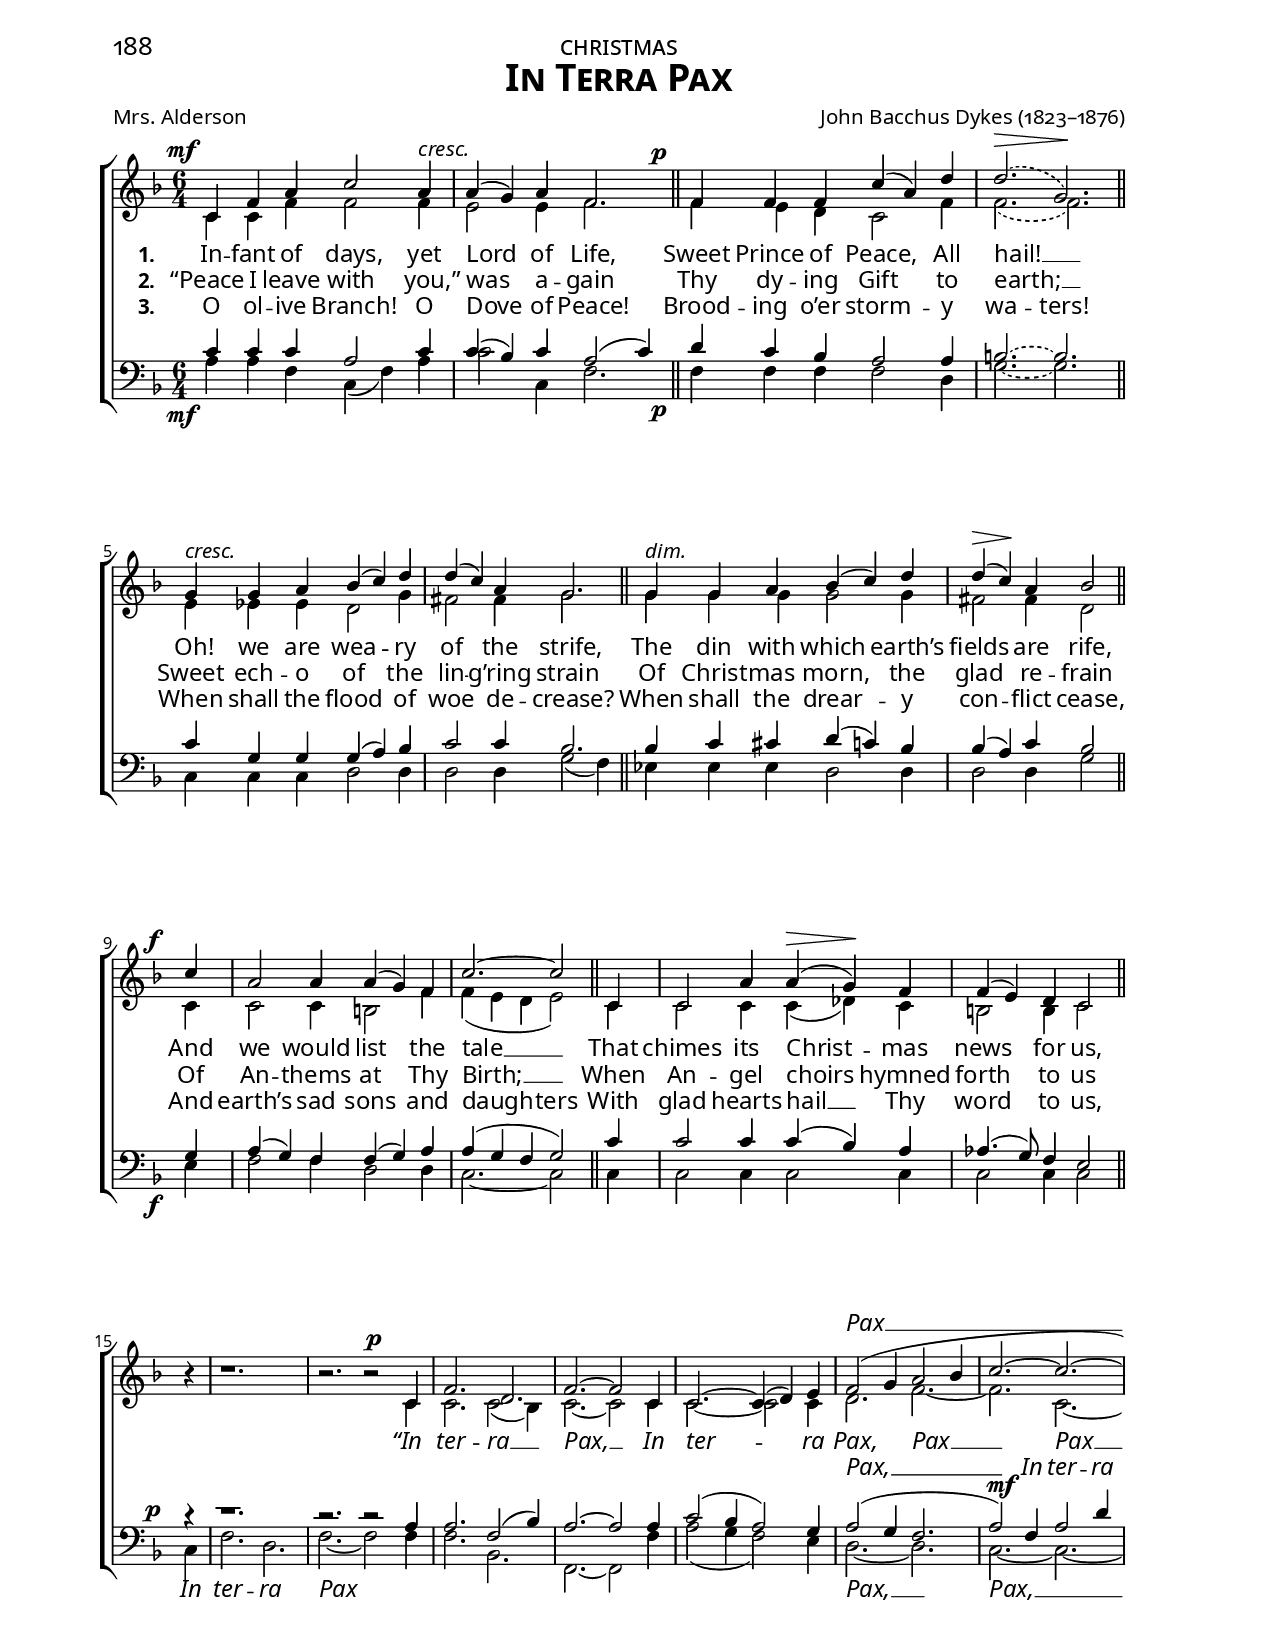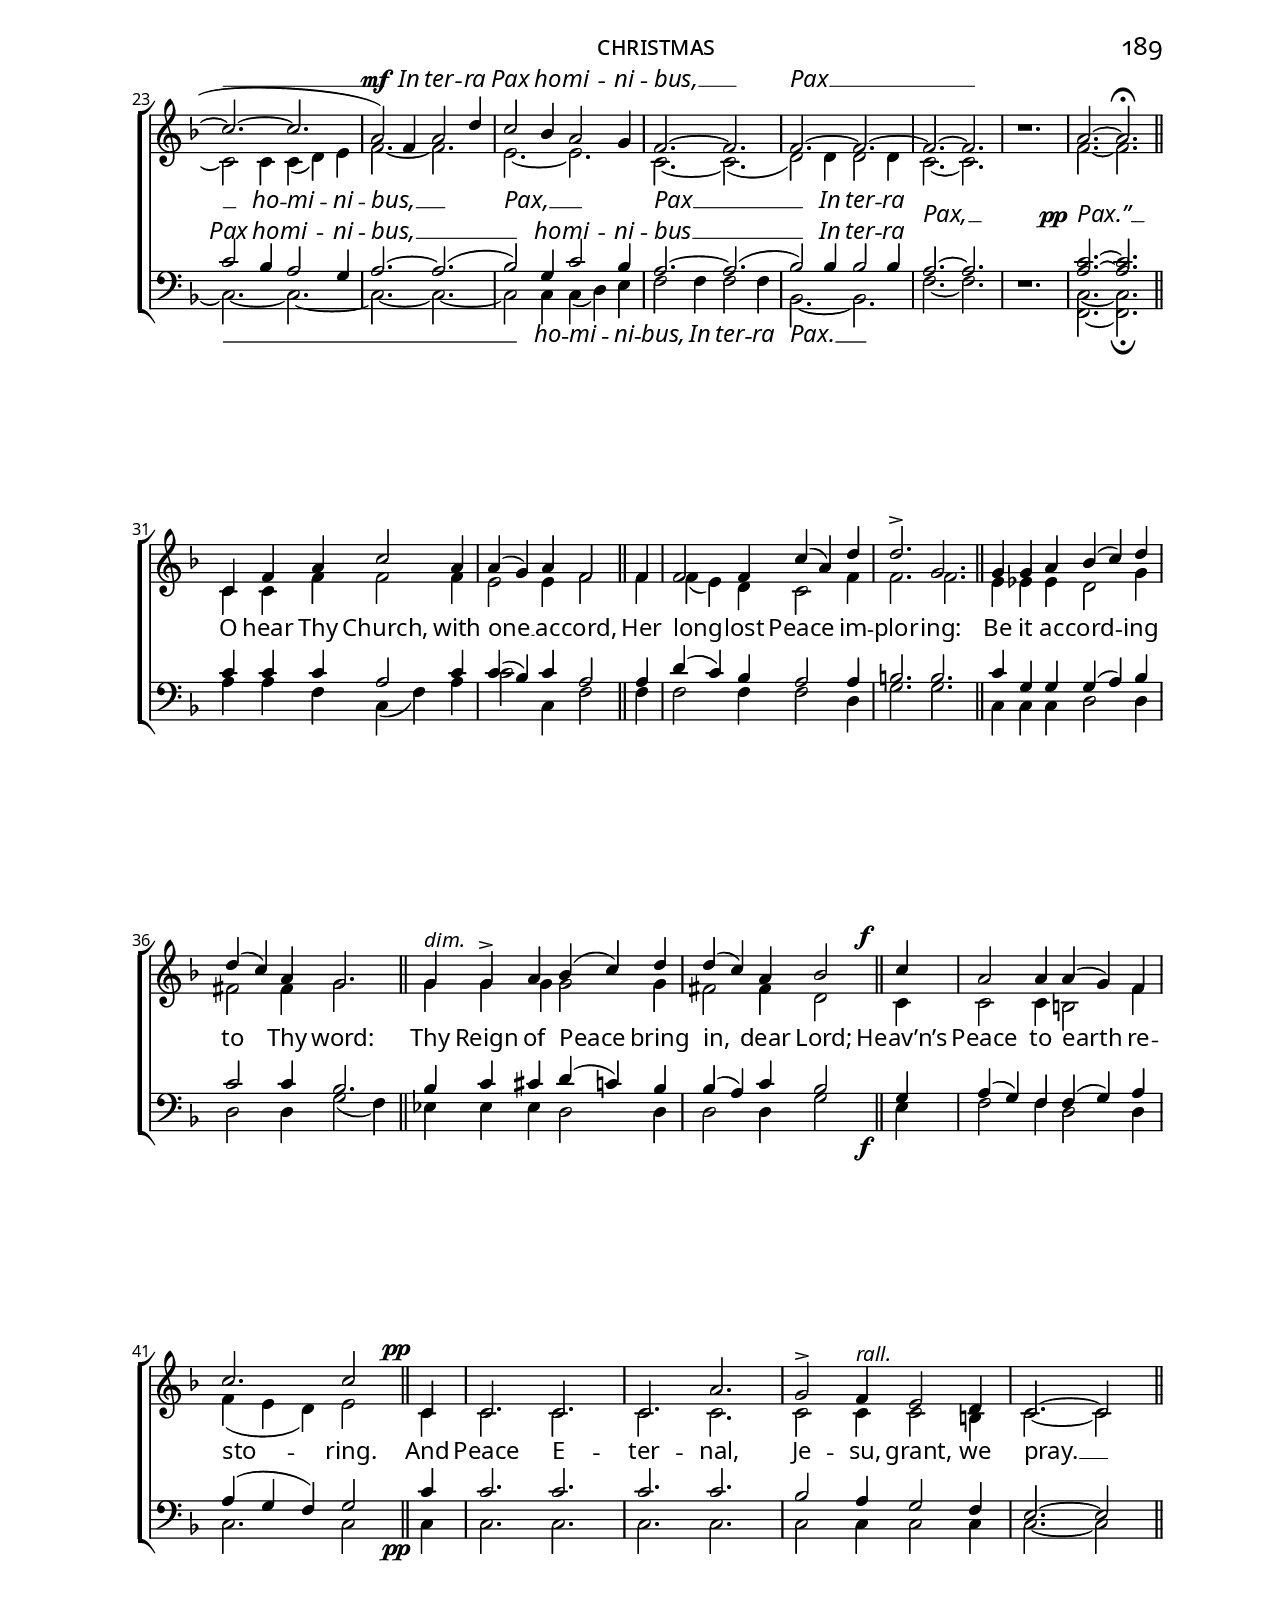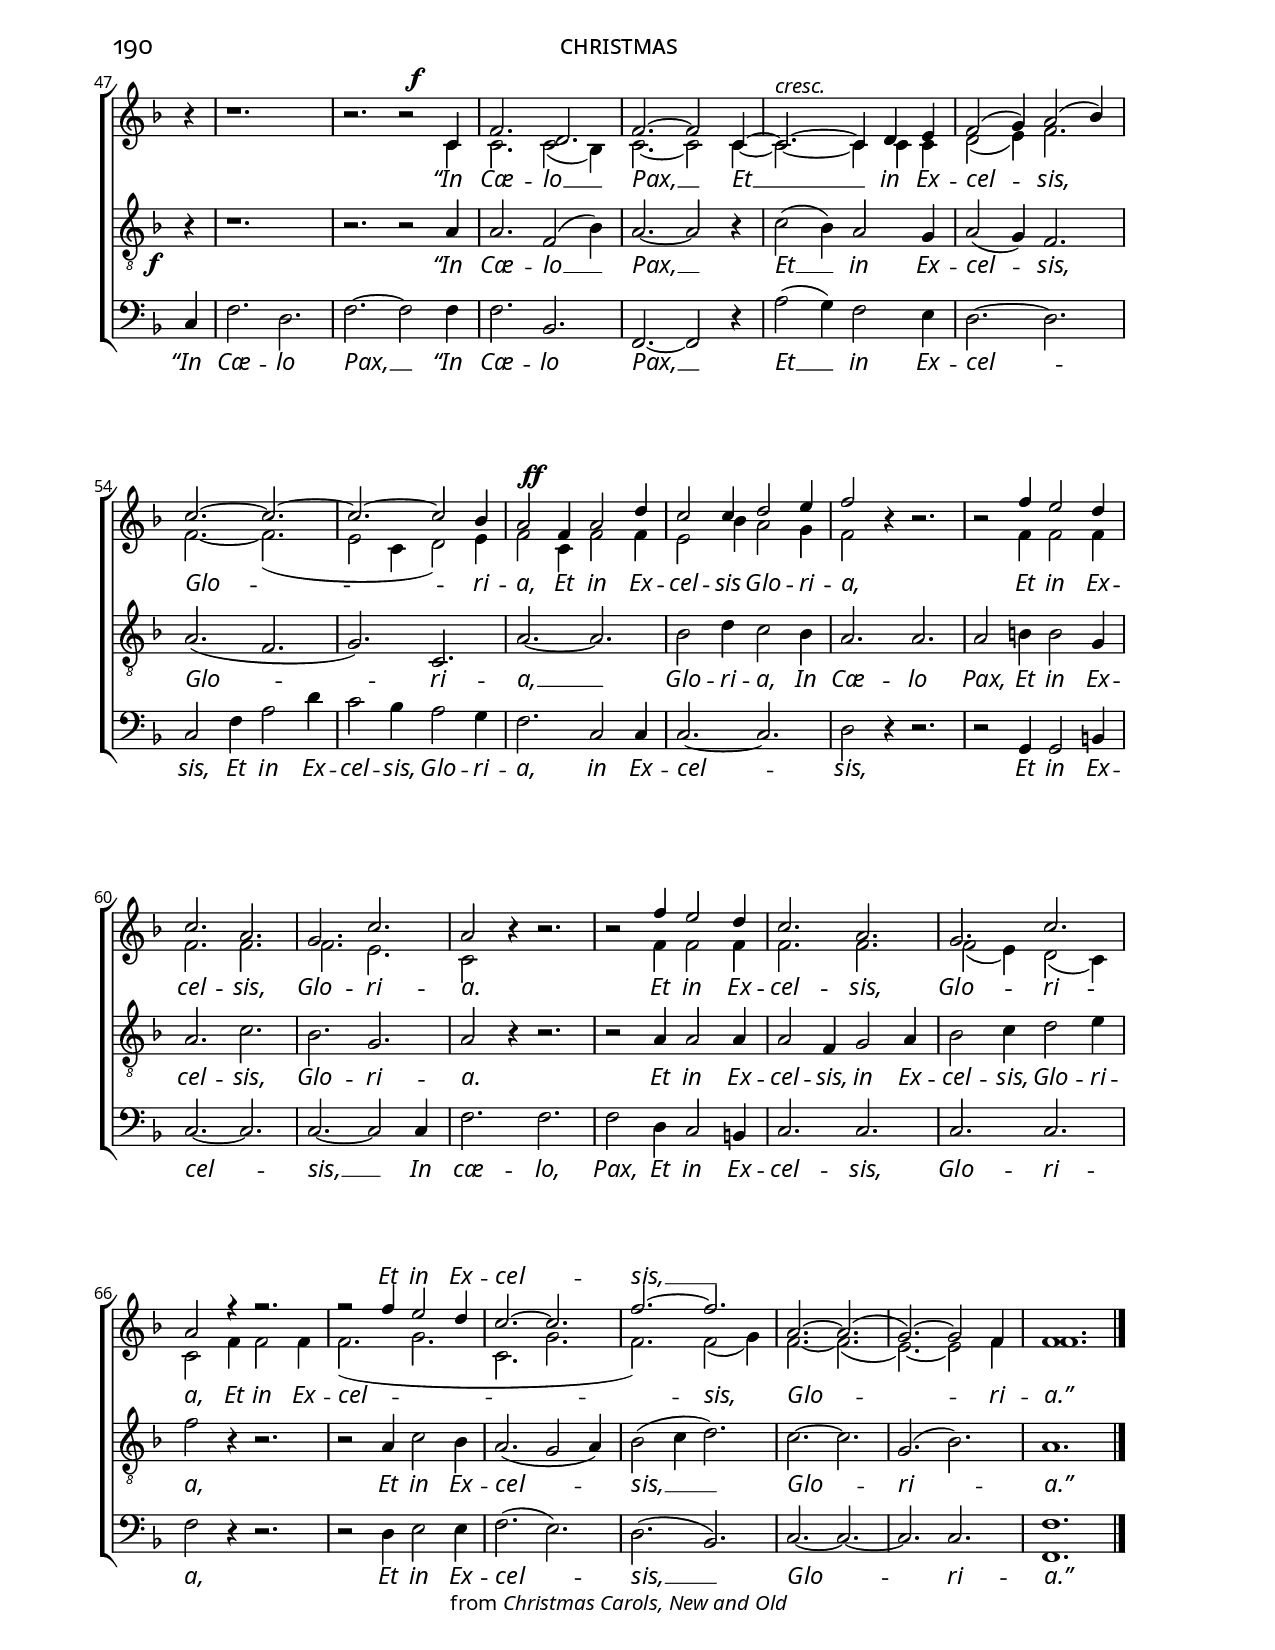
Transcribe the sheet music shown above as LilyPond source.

\version "2.14.2"
\include "util.ly"
\header {
  title = \markup{\override #'(font-name . "Garamond Premier Pro Semibold"){ \abs-fontsize #18 \smallCapsOldStyle"In Terra Pax"}}
  poet = \markup\oldStyleNum"Mrs. Alderson"
  composer = \markup\oldStyleNum"John Bacchus Dykes (1823–1876)"
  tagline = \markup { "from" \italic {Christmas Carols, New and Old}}
}
\paper {
  %print-all-headers = ##t
  paper-height = 11\in
  paper-width = 8.5\in
  indent = 0\in
  %system-system-spacing = #'((basic-distance . 10) (padding . 0))
  %system-system-spacing =
  %  #'((basic-distance . 0)
  %     (minimum-distance . 0)
  %     (padding . -0.35)
  %     (stretchability . 100))
  ragged-last-bottom = ##f
  ragged-bottom = ##f
  two-sided = ##t
  inner-margin = 1\in
  outer-margin = 0.75\in
  top-margin = 0.26\in
  bottom-margin = 0.25\in
  first-page-number = #188
  print-first-page-number = ##t
  headerLine = \markup{\override #'(font-name . "Garamond Premier Pro") \smallCapsOldStyle"christmas"}
  oddHeaderMarkup = \markup\fill-line{
     \override #'(font-name . "Garamond Premier Pro")\abs-fontsize #12.5
     \combine 
        \fill-line{"" \on-the-fly #print-page-number-check-first
        \oldStylePageNum""
        }
        \fill-line{\headerLine}
  }
  evenHeaderMarkup = \markup {
     \override #'(font-name . "Garamond Premier Pro")\abs-fontsize #12.5
     \combine
        \on-the-fly #print-page-number-check-first
        \oldStylePageNum""
        \fill-line{\headerLine}
  }
}
#(set-global-staff-size 18) \paper{ #(define fonts (make-pango-font-tree "Garamond Premier Pro" "Garamond Premier Pro" "Garamond Premier Pro" (/ 18 20))) }
global = {
  \key f \major
  \time 6/4
  \autoBeamOff
  \override DynamicLineSpanner #'staff-padding = #-1.0
  \override DynamicLineSpanner #'Y-extent = #'(-0.35 . 1)
  \override DynamicText #'X-offset = #-4
}
globalNoTime = {
  \key f \major
  \autoBeamOff
  \override DynamicLineSpanner #'staff-padding = #-1.0
  \override DynamicLineSpanner #'Y-extent = #'(-0.35 . 1)
  \override DynamicText #'X-offset = #-4
}

sopMusic = \relative c' {
  c4^\mf f a c2 a4^\markup\italic"cresc." |
  a( g) a f2. \bar "||"
  f4^\p f f c'( a) d |
  \slurDashed
  d2.(^\> g,)\! \bar "||"
  
  \slurSolid
  g4^\markup\italic"cresc." g a bes( c) d |
  d( c) a g2. \bar "||"
  g4^\markup\italic"dim." g a bes( c) d |
  \partial 4*5 d(^\> c)\! a bes2 \bar "||"
  
  \partial 4 c4^\f |
  a2 a4 a( g) f |
  \partial 4*5 c'2.~ c2 \bar "||"
  \partial 4 c,4 |
  c2 a'4 a(^\> g)\! f |
  \partial 4*5 f( e) d c2 \bar "||" \break
  
  \partial 4 b'4\rest |
  b1.\rest |
  b2.\rest b2\rest c,4^\p |
  f2. d |
  f~ f2 c4 |
  c2.~ c4( d) e |
  
  f2( g4 a2 bes4 |
  c2.~ c~ |
  c~ c |
  a2) f4 a2 d4 |
  
  c2 bes4 a2 g4 |
  f2.~ f |
  f~ f~ |
  f~ f |
  bes1.\rest |
  a2.~ a2.\fermata \bar "||" \break
  
  % verse 4
  c,4 f a c2 a4 |
  a( g) a f2 \bar "||"
  f4 |
  f2 f4 c'( a) d |
  d2.^> g, \bar "||"
  
  g4 g a bes( c) d |
  d( c) a g2. \bar "||"
  g4^\markup\italic"dim." g^> a bes( c) d |
  \partial 4*5 d( c) a bes2 \bar "||"
  
  \partial 4 c4^\f |
  a2 a4 a( g) f |
  \partial 4*5 c'2. c2 \bar "||"
  \partial 4 c,4^\pp |
  c2. c |
  c a' |
  
  g2^> f4^\markup\italic"rall." e2 d4 |
  \partial 4*5 c2.~ c2 \bar "||"  \pageBreak
  \partial 4 b'4\rest |
  b1.\rest |
  b2.\rest b2\rest c,4^\f |
  f2. d |
  f~ f2 c4~ |
  c2.~^\markup\italic"cresc." c4 d e |
  
  f2( g4) a2( bes4) |
  c2.~ c~ |
  c~ c2 bes4 |
  a2 f4^\ff a2 d4 |
  c2 c4 d2 e4 |
  f2 bes,4\rest bes2.\rest |
  
  bes2\rest f'4 e2 d4 |
  c2. a |
  g c |
  a2 bes4\rest bes2.\rest |
  
  bes2\rest f'4 e2 d4 |
  c2. a |
  g c |
  a2 f'4\rest f2.\rest |
  
  f2\rest f4 e2 d4 |
  c2.~ c |
  f~ f |
  a,~ a( |
  g)~ g2 f4 |
  f1. \bar "|."
}
sopWords = {
  \lyricmode {
    \repeat unfold 44 {\skip 1}
    \repeat unfold 7 {\skip 1}
    \markup\italic Pax __
  }
  \set stanza = \markup\dynamic"mf"
  \lyricmode {
    \markup\italic In \markup\italic ter -- \markup\italic ra \markup\italic Pax \markup\italic ho -- \markup\italic mi -- \markup\italic ni -- \markup\italic bus, __ \markup\italic Pax __
  }
  \lyricmode {
    ""
    
    \repeat unfold 47 {\skip 1}
    \repeat unfold 37 {\skip 1}
    \markup\italic Et \markup\italic in \markup\italic Ex -- \markup\italic cel -- \markup\italic sis, __
  }
}

dropLyrics = {
  \override LyricText #'extra-offset = #'(0 . -2.0)
  \override LyricHyphen #'extra-offset = #'(0 . -2.0)
  \override LyricExtender #'extra-offset = #'(0 . -2.0)
  \override StanzaNumber #'extra-offset = #'(0 . -2.0)
}
dropLyricsII = {
  \override LyricText #'extra-offset = #'(0 . -0.2)
  \override LyricHyphen #'extra-offset = #'(0 . -0.2)
  \override LyricExtender #'extra-offset = #'(0 . -0.2)
  \override StanzaNumber #'extra-offset = #'(0 . -0.2)
}

altoMusic = \relative c' {
  c4 c f f2 f4 |
  e2 e4 f2. \bar "||"
  f4 e d c2 f4 |
  \slurDashed
  f2.( f) \bar "||"
  
  \slurSolid
  e4 ees ees d2 g4 |
  fis2 fis4 g2. \bar "||"
  g4 g g g2 g4 |
  fis2 fis4 d2 \bar "||"
  
  c4 |
  c2 c4 b2 f'4 |
  f( e d e2) \bar "||"
  c4 |
  c2 c4 c( des) c |
  b2 b4 c2 \bar "||"
  
  s4 |
  s1. |
  s2. s2 c4 |
  c2. c2( bes4) |
  c2.~ c2 c4 |
  c2.~ c2 c4 |
  
  d2. f~ |
  f) c2.~ |
  c2 c4 c( d) e |
  f2.~ f |
  
  e2.~ e |
  c~ c( |
  d2) d4 d2 d4 |
  c2.~ c |
  s1. |
  f2.~ f \bar "||"
  
  % verse 4
  c4 c f f2 f4 |
  e2 e4 f2 \bar "||"
  f4 |
  f4( e) d c2 f4 |
  f2. f \bar "||"
  
  e4 ees ees d2 g4 |
  fis2 fis4 g2. \bar "||"
  g4 g g g2 g4 |
  fis2 fis4 d2 \bar "||"
  
  c4 |
  c2 c4 b2 f'4 |
  f( e d) e2 \bar "||"
  c4 |
  c2. c |
  c c |
  
  c2 c4 c2 b4 |
  c2.~ c2 \bar "||"
  s4 |
  s1. |
  s2. s2 c4 |
  c2. c2( bes4) |
  
  c2.~ c2 c4~ |
  c2.~ c4 c c |
  d2( e4) f2. |
  f2.~ f( |
  
  e2 c4 d2) e4 |
  f2 c4 f2 f4 |
  e2 bes'4 a2 g4 |
  f2 s4 s2. |
  
  s2 f4 f2 f4 |
  f2. f |
  f e |
  c2 s4 s2. |
  
  s2 f4 f2 f4 |
  f2. f |
  f2( e4) d2( c4) |
  c2 f4 f2 f4 |
  
  f2.( g |
  c, g' |
  f) f2( g4) |
  f2.~ f( |
  e)~ e2 f4 |
  f1. \bar "|."
}
altoWords = {
  \lyricmode {
    \dropLyricsV
    \set stanza = #"1. "
    \set associatedVoice = "sopranos"
    In -- fant of days, yet Lord of Life,
    Sweet Prince \unset associatedVoice
    of Peace, All hail! __
    Oh! we are wea -- ry of the strife,
    \set associatedVoice = "sopranos"
    The din \unset associatedVoice
    with which earth’s fields are rife,
    And we would list the tale __
    That chimes its Christ -- mas news for us,
    
    \markup\italic “In \markup\italic ter -- \markup\italic ra __ \markup\italic Pax, __
    \markup\italic In \markup\italic ter -- \markup\italic ra \markup\italic Pax, \markup\italic Pax __ \markup\italic Pax __ \markup\italic ho -- \markup\italic mi -- \markup\italic ni -- \markup\italic bus, __
    \markup\italic Pax, __ \markup\italic Pax __ \markup\italic In \markup\italic ter -- \markup\italic ra
    
    \dropLyrics
    \markup\italic Pax, __
  }
  \set stanza = \markup\dynamic"pp"
  \lyricmode{
    \markup\italic Pax.” __
    
    \dropLyricsV
    \set associatedVoice = "sopranos"
    O hear Thy Church, with one __ ac -- cord,
    \set associatedVoice = "tenors"
    Her long -- lost Peace im -- plor -- ing:
    \unset associatedVoice 
    Be it ac -- cord -- ing to Thy word:
    \set associatedVoice = "tenors"
    Thy Reign of Peace bring in, dear Lord;
    \set associatedVoice = "sopranos"
    Heav’n’s Peace to earth \unset associatedVoice re -- sto -- ring.
    And Peace E -- ter -- nal, Je -- su, grant, we pray. __
    
    \dropLyricsII
    \markup\italic “In \markup\italic Cæ -- \markup\italic lo __ \markup\italic Pax, __
    \set associatedVoice = "sopranos"
    \markup\italic Et __ \markup\italic in \unset associatedVoice \markup\italic Ex -- \markup\italic cel -- \markup\italic sis,
    \set associatedVoice = "sopranos"
    \markup\italic Glo -- \markup\italic ri -- \markup\italic a,
    \markup\italic Et \markup\italic in \markup\italic Ex -- \markup\italic cel -- \markup\italic sis \markup\italic Glo -- \markup\italic ri -- \markup\italic a,
    
    \markup\italic Et \markup\italic in \markup\italic Ex -- \markup\italic cel -- \markup\italic sis, \markup\italic Glo -- \markup\italic ri -- \markup\italic a.
    
    \markup\italic Et \markup\italic in \markup\italic Ex -- \markup\italic cel --
    \set associatedVoice = "sopranos"
    \markup\italic sis, \markup\italic Glo -- \markup\italic ri -- \set associatedVoice = "altos" \markup\italic a,
    
    \markup\italic Et \markup\italic in \markup\italic Ex -- \markup\italic cel -- \markup\italic sis, \markup\italic Glo -- 
    \set associatedVoice = "sopranos"
    \markup\italic ri -- \markup\italic a.”
  }
}
altoWordsII = \lyricmode {
  \dropLyricsV
%\markup\italic 
  \set stanza = #"2. "
  \set associatedVoice = "sopranos"
  “Peace I leave with you,” was a -- gain
  Thy dy -- \unset associatedVoice
  ing Gift to earth; __
  Sweet ech -- o of the lin -- g’ring strain
  \set associatedVoice = "sopranos"
  Of Christ -- \unset associatedVoice
  mas morn, the glad re -- frain
  Of An -- thems at Thy Birth; __
  When An -- gel choirs hymned forth to us
}
altoWordsIII = \lyricmode {
  \dropLyricsV
  \set stanza = #"3. "
  \set associatedVoice = "sopranos"
  O ol -- ive Branch! O Dove of Peace!
  Brood -- ing
  \unset associatedVoice
  o’er storm -- y
  \set ignoreMelismata = ##t
  \set associatedVoice = "sopranos"
  wa -- ters!
  \unset associatedVoice
  \unset ignoreMelismata
  When shall the flood of woe de -- crease?
  \set associatedVoice = "sopranos"
  When shall \unset associatedVoice
  the drear -- y con -- flict cease,
  And earth’s sad sons and
  \set ignoreMelismata = ##t
  daugh -- _ _ ters
  \unset ignoreMelismata
  With glad hearts hail __ Thy word to us,
}
altoWordsIV = \lyricmode {
  \set stanza = #"4. "
  \set ignoreMelismata = ##t
}
altoWordsV = \lyricmode {
  \set stanza = #"5. "
  \set ignoreMelismata = ##t
}
altoWordsVI = \lyricmode {
  \set stanza = #"6. "
  \set ignoreMelismata = ##t
}
tenorMusic = \relative c' {
  c4_\mf c c a2 c4 |
  c( bes) c a2( c4) \bar "||"
  d_\p c bes a2 a4 |
  \tieDashed
  b2.~ b \bar "||"
  
  \tieSolid
  c4 g g g( a) bes |
  c2 c4 bes2. \bar "||"
  bes4 c cis d( c) bes |
  bes( a) c bes2 \bar "||"
  
  g4_\f |
  a( g) f f( g) a |
  a( g f g2) \bar "||"
  c4 |
  c2 c4 c( bes) a |
  aes4.( g8) f4 e2 \bar "||"
  
  c'4\rest^\p |
  c1.\rest |
  c2.\rest c2\rest a4 |
  a2. f2( bes4) |
  a2.~ a2 a4 |
  c2( bes4 a2) g4 |
  
  a2( g4 f2. |
  a2) f4^\mf a2 d4 |
  c2 bes4 a2 g4 |
  a2.~ a( |
  
  bes2) g4 c2 bes4 |
  a2.~ a( |
  bes2) bes4 bes2 bes4 |
  a2.~ a |
  s1. |
  <c a>2.~ q \bar "||"
  
  
  %verse 4
  c4 c c a2 c4 |
  c( bes) c a2 \bar "||"
  a4 |
  d( c) bes a2 a4 |
  b2. b \bar "||"
  
  c4 g g g( a) bes |
  c2 c4 bes2. \bar "||"
  bes4 c cis d( c) bes |
  bes( a) c bes2 \bar "||"
  
  g4_\f |
  a( g) f f( g) a |
  a( g f) g2 \bar "||"
  c4_\pp |
  c2. c |
  c c |

  bes2 a4 g2 f4 |
  e2.~ e2 \bar "||"
}
tenorMusicII = \relative c' {
  r4_\f |
  r1. |
  r2. r2 a4 |
  a2. f2( bes4) |
  
  a2.~ a2 r4 |
  c2( bes4) a2 g4 |
  a2( g4) f2. |
  a2.( f |
  
  g2.) c, |
  a'~ a |
  bes2 d4 c2 bes4 |
  a2. a |
  
  a2 b4 b2 g4 |
  a2. c |
  bes g |
  a2 r4 r2. |
  
  r2 a4 a2 a4 |
  a2 f4 g2 a4 |
  bes2 c4 d2 e4 |
  f2 r4 r2. |
  
  r2 a,4 c2 bes4 |
  a2.( g2 a4) |
  bes2( c4 d2.) |
  c2.~ c |
  g2.( bes) |
  a1. \bar "|."
}
tenorWords = \lyricmode {
  \repeat unfold 44 {\skip 1}
  \repeat unfold 7 {\skip 1}
  \markup\italic Pax, __ \markup\italic In \markup\italic ter -- \markup\italic ra \markup\italic Pax \markup\italic ho -- \markup\italic mi -- \markup\italic ni -- \markup\italic bus, __
  \markup\italic ho -- \markup\italic mi -- \markup\italic ni -- \markup\italic bus __ \markup\italic In \markup\italic ter -- \markup\italic ra "" "" ""
  
  %\repeat unfold 51 {\skip 1}
}
tenorWordsII = \lyricmode {
  \dropLyricsII
  \markup\italic “In \markup\italic Cæ -- \markup\italic lo __ \markup\italic Pax, __
  \markup\italic Et __ \markup\italic in \markup\italic Ex -- \markup\italic cel -- \markup\italic sis, \markup\italic Glo -- \markup\italic ri -- \markup\italic a, __
  \markup\italic Glo -- \markup\italic ri -- \markup\italic a, \markup\italic In \markup\italic Cæ -- \markup\italic lo \markup\italic Pax,
  \markup\italic Et \markup\italic in \markup\italic Ex -- \markup\italic cel -- \markup\italic sis, \markup\italic Glo -- \markup\italic ri -- \markup\italic a.
  \markup\italic Et \markup\italic in \markup\italic Ex -- \markup\italic cel -- \markup\italic sis, \markup\italic in \markup\italic Ex -- \markup\italic cel -- \markup\italic sis, \markup\italic Glo -- \markup\italic ri -- \markup\italic a,
  \markup\italic Et \markup\italic in \markup\italic Ex -- \markup\italic cel -- \markup\italic sis, __ \markup\italic Glo -- \markup\italic ri -- \markup\italic a.”
}

bassMusic = \relative c {
  a'4 a f c( f) a |
  c2 c,4 f2. \bar "||"
  f4 f f f2 d4 |
  \tieDashed
  g2.~ g \bar "||"
  
  \tieSolid
  c,4 c c d2 d4 |
  d2 d4 g2( f4) \bar "||"
  ees4 ees ees d2 d4 |
  d2 d4 g2 \bar "||"
  
  e4 |
  f2 f4 d2 d4 |
  c2.~ c2 \bar "||"
  c4 |
  c2 c4 c2 c4 |
  c2 c4 c2 \bar "||"
  
  c4 |
  f2. d |
  f~ f2 f4 |
  f2. bes, |
  f~ f2 f'4 |
  a2( g4 f2) e4 |
  
  d2.~ d |
  c~ c~ |
  c~ c~ |
  c~ c~ |
  c2 c4 c( d) e |
  f2 f4 f2 f4 |
  bes,2.~ bes |
  f'~ f |
  d1.\rest |
  <c f,>2.~ q\fermata \bar "||"
  
  %verse 4
  a'4 a f c( f) a |
  c2 c,4 f2 \bar "||"
  f4 |
  f2 f4 f2 d4 |
  g2. g \bar "||"
  
  c,4 c c d2 d4 |
  d2 d4 g2( f4) \bar "||"
  ees4 ees ees d2 d4 |
  d2 d4 g2 \bar "||"
  
  e4 |
  f2 f4 d2 d4 |
  c2. c2 \bar "||"
  c4 |
  c2. c2. |
  c c |
  
  c2 c4 c2 c4 |
  c2.~ c2 \bar "||"
}

bassMusicII = \relative c {
  c4 |
  f2. d |
  f~ f2 f4 |
  f2. bes, |
  f~ f2 r4 |
  a'2( g4) f2 e4 |
  d2.~ d |
  c2 f4 a2 d4 |
  
  c2 bes4 a2 g4 |
  f2. c2 c4 |
  c2.~ c |
  d2 r4 r2. |
  
  r2 g,4 g2 |
  b4 |
  c2.~ c |
  c~ c2 c4 |
  f2. f |
  
  f2 d4 c2 b4 |
  c2. c |
  c c |
  f2 r4 r2. |
  
  r2 d4 e2 e4 |
  f2.( e) |
  d( bes) |
  c~ c~ |
  c c |
  <f f,>1. \bar "|."
}
bassWords = \lyricmode {
  \repeat unfold 44 {\skip 1}
  \markup\italic In \markup\italic ter -- \markup\italic ra \markup\italic Pax
  \repeat unfold 7 {\skip 1}
  \markup\italic Pax, __ \markup\italic Pax, __ \markup\italic ho -- \markup\italic mi -- \markup\italic ni -- \markup\italic bus, \markup\italic In \markup\italic ter -- \markup\italic ra \markup\italic Pax. __ ""
  
  %\repeat unfold 49 {\skip 1}
}
bassWordsII = \lyricmode {
  \dropLyricsII
  \markup\italic “In \markup\italic Cæ -- \markup\italic lo \markup\italic Pax, __
  \markup\italic “In \markup\italic Cæ -- \markup\italic lo \markup\italic Pax, __
  \markup\italic Et __ \markup\italic in \markup\italic Ex -- \markup\italic cel -- \markup\italic sis,
  \markup\italic Et \markup\italic in \markup\italic Ex -- \markup\italic cel -- \markup\italic sis, \markup\italic Glo -- \markup\italic ri -- \markup\italic a,
  \markup\italic in \markup\italic Ex -- \markup\italic cel -- \markup\italic sis,
  \markup\italic Et \markup\italic in \markup\italic Ex -- \markup\italic cel -- \markup\italic sis, __
  \markup\italic In \markup\italic cæ -- \markup\italic lo, \markup\italic Pax,
  \markup\italic Et \markup\italic in \markup\italic Ex -- \markup\italic cel -- \markup\italic sis, \markup\italic Glo -- \markup\italic ri -- \markup\italic a,
  \markup\italic Et \markup\italic in \markup\italic Ex -- \markup\italic cel -- \markup\italic sis, __
  \markup\italic Glo -- \markup\italic ri -- \markup\italic a.”
}

pianoRH = \relative c' {
  
}
pianoLH = \relative c' {
  
}

\score {
  <<
   \new ChoirStaff <<
%    \new Lyrics = sopranos \with { \override VerticalAxisGroup #'nonstaff-relatedstaff-spacing = #'((basic-distance . 1)) }
    \new Staff = women <<
      \set Staff.explicitKeySignatureVisibility = #end-of-line-invisible
      \new Voice = "sopranos" { \voiceOne << \global \sopMusic >> }
      \new Voice = "altos" { \voiceTwo << \global \altoMusic >> }
    >>
    {\new Staff = men <<
      \set Staff.explicitKeySignatureVisibility = #end-of-line-invisible
      \clef bass
      \new Voice = "tenors" { \voiceOne << \global \tenorMusic >> }
      \new Voice = "basses" { \voiceTwo << \global \bassMusic >> }
    >>
     <<
       \new Staff = tenor {
          \override Staff.TimeSignature #'stencil = ##f
          \set Staff.explicitKeySignatureVisibility = #end-of-line-invisible
          \clef "G_8" \new Voice = "tenorsII" { \globalNoTime \tenorMusicII }
       }
       \new Staff = bass {
          \override Staff.TimeSignature #'stencil = ##f
          \set Staff.explicitKeySignatureVisibility = #end-of-line-invisible
          \clef bass \new Voice = "bassesII" { \globalNoTime \bassMusicII }
       }
      \new Lyrics \with { alignBelowContext = #"tenor" \override VerticalAxisGroup #'nonstaff-relatedstaff-spacing = #'((basic-distance . 1)) } \lyricsto "tenorsII" \tenorWordsII
      \new Lyrics \with { alignBelowContext = #"bass" \override VerticalAxisGroup #'nonstaff-relatedstaff-spacing = #'((basic-distance . 1)) } \lyricsto "bassesII" \bassWordsII
     >>
    }
    \new Lyrics \with { alignAboveContext = #"women" \override VerticalAxisGroup #'nonstaff-relatedstaff-spacing = #'((basic-distance . 1))} \lyricsto "sopranos" \sopWords
     \new Lyrics = "altosVI"  \with { alignBelowContext = #"women" \override VerticalAxisGroup #'nonstaff-relatedstaff-spacing = #'((basic-distance . 1))} \lyricsto "altos" \altoWordsVI
    \new Lyrics = "altosV"  \with { alignBelowContext = #"women" \override VerticalAxisGroup #'nonstaff-relatedstaff-spacing = #'((basic-distance . 1))} \lyricsto "altos" \altoWordsV
    \new Lyrics = "altosIV"  \with { alignBelowContext = #"women" \override VerticalAxisGroup #'nonstaff-relatedstaff-spacing = #'((basic-distance . 1))} \lyricsto "altos" \altoWordsIV
    \new Lyrics = "altosIII"  \with { alignBelowContext = #"women" \override VerticalAxisGroup #'nonstaff-relatedstaff-spacing = #'((basic-distance . 1))} \lyricsto "altos" \altoWordsIII
    \new Lyrics = "altosII"  \with { alignBelowContext = #"women" \override VerticalAxisGroup #'nonstaff-relatedstaff-spacing = #'((basic-distance . 1))} \lyricsto "altos" \altoWordsII
    \new Lyrics = "altos"  \with { alignBelowContext = #"women" \override VerticalAxisGroup #'nonstaff-relatedstaff-spacing = #'((basic-distance . 1))} \lyricsto "altos" \altoWords
    \new Lyrics \with { alignAboveContext = #"men" \override VerticalAxisGroup #'nonstaff-relatedstaff-spacing = #'((basic-distance . 1)) } \lyricsto "tenors" \tenorWords
    \new Lyrics \with { alignBelowContext = #"men" \override VerticalAxisGroup #'nonstaff-relatedstaff-spacing = #'((basic-distance . 1)) } \lyricsto "basses" \bassWords
  >>
%    \new PianoStaff << \new Staff { \new Voice { \pianoRH } } \new Staff { \clef "bass" \pianoLH } >>
  >>
  \layout {
  \context {
    \Lyrics
    \override LyricText #'font-size = #1.3
  }
    \context {
      \Score
      %\override SpacingSpanner #'base-shortest-duration = #(ly:make-moment 1 8)
      %\override SpacingSpanner #'common-shortest-duration = #(ly:make-moment 1 4)
    }
    \context {
      % Remove all empty staves
      \Staff \RemoveEmptyStaves \override VerticalAxisGroup #'remove-first = ##t
    }
    \context {
      \Lyrics
      \override LyricText #'X-offset = #center-on-word
    }
  }
}

